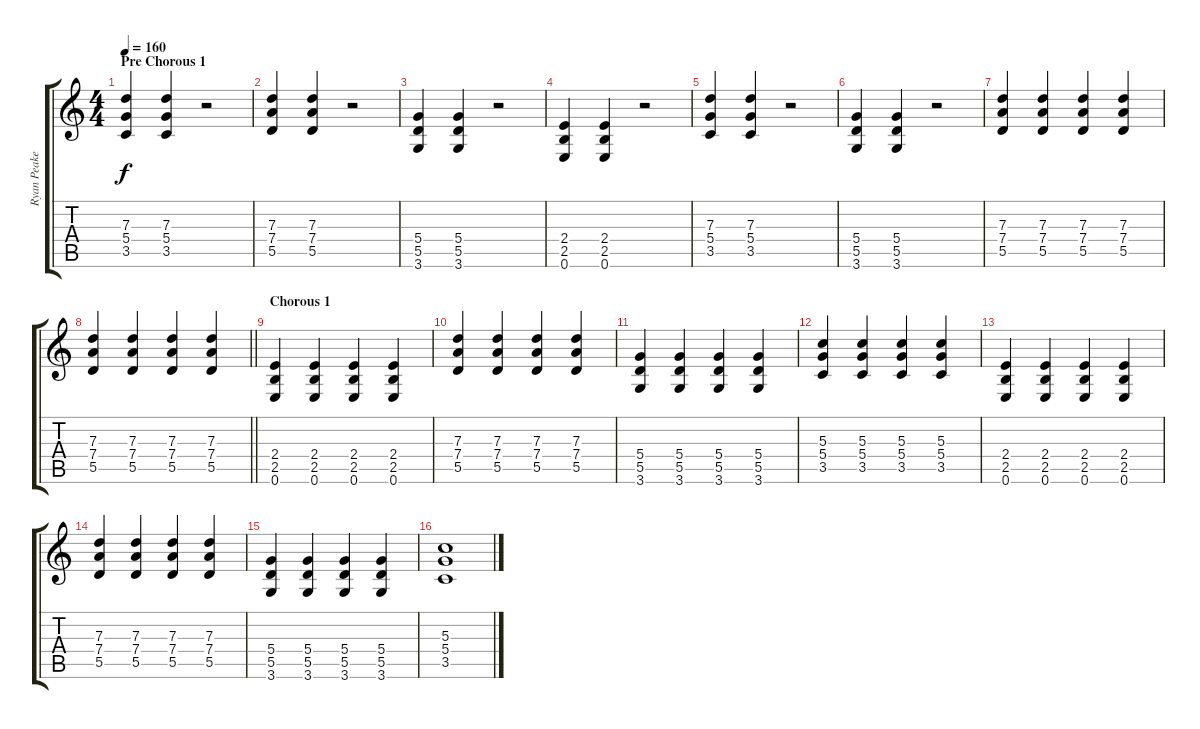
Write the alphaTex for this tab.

\track ("Ryan Peake" "Ryan Peake") {instrument acousticguitarsteel}
\staff {score tabs}
\tuning (E4 B3 G3 D3 A2 E2) {hide}
\ts (4 4)
\section ("" "Pre Chorous 1")
\tempo 160
\clef g2
\ks c
(7.3 5.4 3.5).4{dy f instrument overdrivenguitar} (7.3 5.4 3.5).4 r.2 |
(7.3 7.4 5.5).4 (7.3 7.4 5.5).4 r.2 |
(5.4 5.5 3.6).4 (5.4 5.5 3.6).4 r.2 |
(2.4 2.5 0.6).4 (2.4 2.5 0.6).4 r.2 |
(7.3 5.4 3.5).4 (7.3 5.4 3.5).4 r.2 |
(5.4 5.5 3.6).4 (5.4 5.5 3.6).4 r.2 |
(7.3 7.4 5.5).4 (7.3 7.4 5.5).4 (7.3 7.4 5.5).4 (7.3 7.4 5.5).4 |
\barLineRight lightlight
(7.3 7.4 5.5).4 (7.3 7.4 5.5).4 (7.3 7.4 5.5).4 (7.3 7.4 5.5).4 |
\section ("" "Chorous 1")
(2.4 2.5 0.6).4 (2.4 2.5 0.6).4 (2.4 2.5 0.6).4 (2.4 2.5 0.6).4 |
(7.3 7.4 5.5).4 (7.3 7.4 5.5).4 (7.3 7.4 5.5).4 (7.3 7.4 5.5).4 |
(5.4 5.5 3.6).4 (5.4 5.5 3.6).4 (5.4 5.5 3.6).4 (5.4 5.5 3.6).4 |
(5.3 5.4 3.5).4 (5.3 5.4 3.5).4 (5.3 5.4 3.5).4 (5.3 5.4 3.5).4 |
(2.4 2.5 0.6).4 (2.4 2.5 0.6).4 (2.4 2.5 0.6).4 (2.4 2.5 0.6).4 |
(7.3 7.4 5.5).4 (7.3 7.4 5.5).4 (7.3 7.4 5.5).4 (7.3 7.4 5.5).4 |
(5.4 5.5 3.6).4 (5.4 5.5 3.6).4 (5.4 5.5 3.6).4 (5.4 5.5 3.6).4 |
(5.3 5.4 3.5).1
